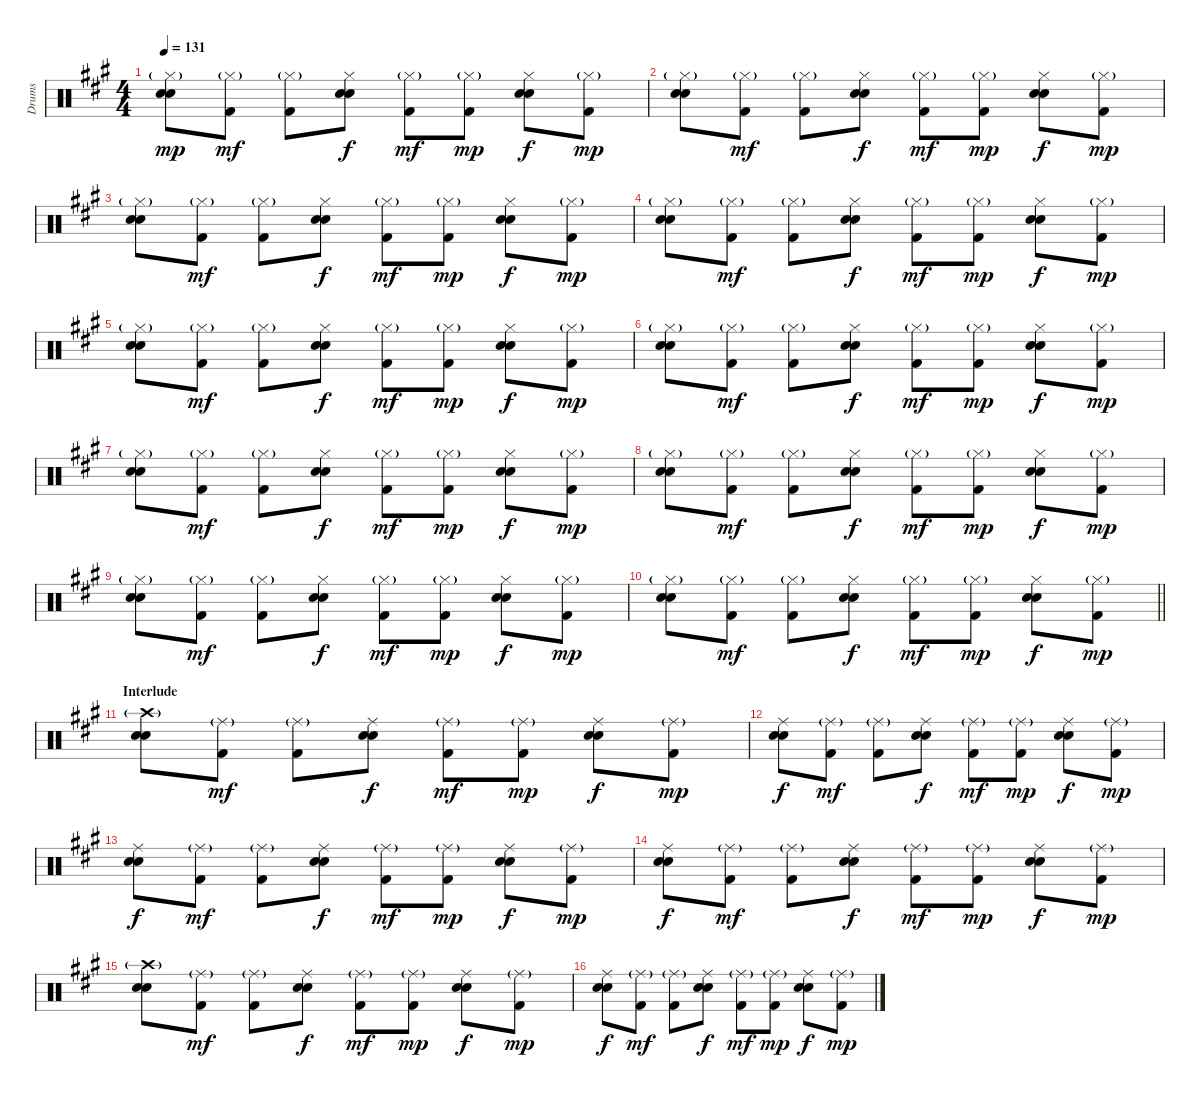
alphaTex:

\track ("Drums" "Drums") {instrument percussion}
\staff {score}
\articulation defaults
\ts (4 4)
\tempo 131
\clef neutral
\ks a
("Hi-Hat (closed)"{g} "Electric Snare (hit)" "Snare (hit) 2").8{dy mp} ("Hi-Hat (closed)"{g} "Kick (hit) 2").8{dy mf} ("Hi-Hat (closed)"{g} "Kick (hit) 2").8 ("Hi-Hat (closed)" "Electric Snare (hit)" "Snare (hit) 2").8{dy f} ("Hi-Hat (closed)"{g} "Kick (hit) 2").8{dy mf} ("Hi-Hat (closed)"{g} "Kick (hit) 2").8{dy mp} ("Hi-Hat (closed)" "Electric Snare (hit)" "Snare (hit) 2").8{dy f} ("Hi-Hat (closed)"{g} "Kick (hit) 2").8{dy mp} |
("Hi-Hat (closed)"{g} "Electric Snare (hit)" "Snare (hit) 2").8 ("Hi-Hat (closed)"{g} "Kick (hit) 2").8{dy mf} ("Hi-Hat (closed)"{g} "Kick (hit) 2").8 ("Hi-Hat (closed)" "Electric Snare (hit)" "Snare (hit) 2").8{dy f} ("Hi-Hat (closed)"{g} "Kick (hit) 2").8{dy mf} ("Hi-Hat (closed)"{g} "Kick (hit) 2").8{dy mp} ("Hi-Hat (closed)" "Electric Snare (hit)" "Snare (hit) 2").8{dy f} ("Hi-Hat (closed)"{g} "Kick (hit) 2").8{dy mp} |
("Hi-Hat (closed)"{g} "Electric Snare (hit)" "Snare (hit) 2").8 ("Hi-Hat (closed)"{g} "Kick (hit) 2").8{dy mf} ("Hi-Hat (closed)"{g} "Kick (hit) 2").8 ("Hi-Hat (closed)" "Electric Snare (hit)" "Snare (hit) 2").8{dy f} ("Hi-Hat (closed)"{g} "Kick (hit) 2").8{dy mf} ("Hi-Hat (closed)"{g} "Kick (hit) 2").8{dy mp} ("Hi-Hat (closed)" "Electric Snare (hit)" "Snare (hit) 2").8{dy f} ("Hi-Hat (closed)"{g} "Kick (hit) 2").8{dy mp} |
("Hi-Hat (closed)"{g} "Electric Snare (hit)" "Snare (hit) 2").8 ("Hi-Hat (closed)"{g} "Kick (hit) 2").8{dy mf} ("Hi-Hat (closed)"{g} "Kick (hit) 2").8 ("Hi-Hat (closed)" "Electric Snare (hit)" "Snare (hit) 2").8{dy f} ("Hi-Hat (closed)"{g} "Kick (hit) 2").8{dy mf} ("Hi-Hat (closed)"{g} "Kick (hit) 2").8{dy mp} ("Hi-Hat (closed)" "Electric Snare (hit)" "Snare (hit) 2").8{dy f} ("Hi-Hat (closed)"{g} "Kick (hit) 2").8{dy mp} |
("Hi-Hat (closed)"{g} "Electric Snare (hit)" "Snare (hit) 2").8 ("Hi-Hat (closed)"{g} "Kick (hit) 2").8{dy mf} ("Hi-Hat (closed)"{g} "Kick (hit) 2").8 ("Hi-Hat (closed)" "Electric Snare (hit)" "Snare (hit) 2").8{dy f} ("Hi-Hat (closed)"{g} "Kick (hit) 2").8{dy mf} ("Hi-Hat (closed)"{g} "Kick (hit) 2").8{dy mp} ("Hi-Hat (closed)" "Electric Snare (hit)" "Snare (hit) 2").8{dy f} ("Hi-Hat (closed)"{g} "Kick (hit) 2").8{dy mp} |
("Hi-Hat (closed)"{g} "Electric Snare (hit)" "Snare (hit) 2").8 ("Hi-Hat (closed)"{g} "Kick (hit) 2").8{dy mf} ("Hi-Hat (closed)"{g} "Kick (hit) 2").8 ("Hi-Hat (closed)" "Electric Snare (hit)" "Snare (hit) 2").8{dy f} ("Hi-Hat (closed)"{g} "Kick (hit) 2").8{dy mf} ("Hi-Hat (closed)"{g} "Kick (hit) 2").8{dy mp} ("Hi-Hat (closed)" "Electric Snare (hit)" "Snare (hit) 2").8{dy f} ("Hi-Hat (closed)"{g} "Kick (hit) 2").8{dy mp} |
("Hi-Hat (closed)"{g} "Electric Snare (hit)" "Snare (hit) 2").8 ("Hi-Hat (closed)"{g} "Kick (hit) 2").8{dy mf} ("Hi-Hat (closed)"{g} "Kick (hit) 2").8 ("Hi-Hat (closed)" "Electric Snare (hit)" "Snare (hit) 2").8{dy f} ("Hi-Hat (closed)"{g} "Kick (hit) 2").8{dy mf} ("Hi-Hat (closed)"{g} "Kick (hit) 2").8{dy mp} ("Hi-Hat (closed)" "Electric Snare (hit)" "Snare (hit) 2").8{dy f} ("Hi-Hat (closed)"{g} "Kick (hit) 2").8{dy mp} |
("Hi-Hat (closed)"{g} "Electric Snare (hit)" "Snare (hit) 2").8 ("Hi-Hat (closed)"{g} "Kick (hit) 2").8{dy mf} ("Hi-Hat (closed)"{g} "Kick (hit) 2").8 ("Hi-Hat (closed)" "Electric Snare (hit)" "Snare (hit) 2").8{dy f} ("Hi-Hat (closed)"{g} "Kick (hit) 2").8{dy mf} ("Hi-Hat (closed)"{g} "Kick (hit) 2").8{dy mp} ("Hi-Hat (closed)" "Electric Snare (hit)" "Snare (hit) 2").8{dy f} ("Hi-Hat (closed)"{g} "Kick (hit) 2").8{dy mp} |
("Hi-Hat (closed)"{g} "Electric Snare (hit)" "Snare (hit) 2").8 ("Hi-Hat (closed)"{g} "Kick (hit) 2").8{dy mf} ("Hi-Hat (closed)"{g} "Kick (hit) 2").8 ("Hi-Hat (closed)" "Electric Snare (hit)" "Snare (hit) 2").8{dy f} ("Hi-Hat (closed)"{g} "Kick (hit) 2").8{dy mf} ("Hi-Hat (closed)"{g} "Kick (hit) 2").8{dy mp} ("Hi-Hat (closed)" "Electric Snare (hit)" "Snare (hit) 2").8{dy f} ("Hi-Hat (closed)"{g} "Kick (hit) 2").8{dy mp} |
\barLineRight lightlight
("Hi-Hat (closed)"{g} "Electric Snare (hit)" "Snare (hit) 2").8 ("Hi-Hat (closed)"{g} "Kick (hit) 2").8{dy mf} ("Hi-Hat (closed)"{g} "Kick (hit) 2").8 ("Hi-Hat (closed)" "Electric Snare (hit)" "Snare (hit) 2").8{dy f} ("Hi-Hat (closed)"{g} "Kick (hit) 2").8{dy mf} ("Hi-Hat (closed)"{g} "Kick (hit) 2").8{dy mp} ("Hi-Hat (closed)" "Electric Snare (hit)" "Snare (hit) 2").8{dy f} ("Hi-Hat (closed)"{g} "Kick (hit) 2").8{dy mp} |
\section ("" "Interlude")
("Crash high (hit)"{g} "Electric Snare (hit)" "Snare (hit) 2").8 ("Ride (middle)"{g} "Kick (hit) 2").8{dy mf} ("Ride (middle)"{g} "Kick (hit) 2").8 ("Ride (middle)" "Electric Snare (hit)" "Snare (hit) 2").8{dy f} ("Ride (middle)"{g} "Kick (hit) 2").8{dy mf} ("Ride (middle)"{g} "Kick (hit) 2").8{dy mp} ("Ride (middle)" "Electric Snare (hit)" "Snare (hit) 2").8{dy f} ("Ride (middle)"{g} "Kick (hit) 2").8{dy mp} |
("Ride (middle)" "Electric Snare (hit)" "Snare (hit) 2").8{dy f} ("Ride (middle)"{g} "Kick (hit) 2").8{dy mf} ("Ride (middle)"{g} "Kick (hit) 2").8 ("Ride (middle)" "Electric Snare (hit)" "Snare (hit) 2").8{dy f} ("Ride (middle)"{g} "Kick (hit) 2").8{dy mf} ("Ride (middle)"{g} "Kick (hit) 2").8{dy mp} ("Ride (middle)" "Electric Snare (hit)" "Snare (hit) 2").8{dy f} ("Ride (middle)"{g} "Kick (hit) 2").8{dy mp} |
("Ride (middle)" "Electric Snare (hit)" "Snare (hit) 2").8{dy f} ("Ride (middle)"{g} "Kick (hit) 2").8{dy mf} ("Ride (middle)"{g} "Kick (hit) 2").8 ("Ride (middle)" "Electric Snare (hit)" "Snare (hit) 2").8{dy f} ("Ride (middle)"{g} "Kick (hit) 2").8{dy mf} ("Ride (middle)"{g} "Kick (hit) 2").8{dy mp} ("Ride (middle)" "Electric Snare (hit)" "Snare (hit) 2").8{dy f} ("Ride (middle)"{g} "Kick (hit) 2").8{dy mp} |
("Ride (middle)" "Electric Snare (hit)" "Snare (hit) 2").8{dy f} ("Ride (middle)"{g} "Kick (hit) 2").8{dy mf} ("Ride (middle)"{g} "Kick (hit) 2").8 ("Ride (middle)" "Electric Snare (hit)" "Snare (hit) 2").8{dy f} ("Ride (middle)"{g} "Kick (hit) 2").8{dy mf} ("Ride (middle)"{g} "Kick (hit) 2").8{dy mp} ("Ride (middle)" "Electric Snare (hit)" "Snare (hit) 2").8{dy f} ("Ride (middle)"{g} "Kick (hit) 2").8{dy mp} |
("Crash high (hit)"{g} "Electric Snare (hit)" "Snare (hit) 2").8 ("Ride (middle)"{g} "Kick (hit) 2").8{dy mf} ("Ride (middle)"{g} "Kick (hit) 2").8 ("Ride (middle)" "Electric Snare (hit)" "Snare (hit) 2").8{dy f} ("Ride (middle)"{g} "Kick (hit) 2").8{dy mf} ("Ride (middle)"{g} "Kick (hit) 2").8{dy mp} ("Ride (middle)" "Electric Snare (hit)" "Snare (hit) 2").8{dy f} ("Ride (middle)"{g} "Kick (hit) 2").8{dy mp} |
("Ride (middle)" "Electric Snare (hit)" "Snare (hit) 2").8{dy f} ("Ride (middle)"{g} "Kick (hit) 2").8{dy mf} ("Ride (middle)"{g} "Kick (hit) 2").8 ("Ride (middle)" "Electric Snare (hit)" "Snare (hit) 2").8{dy f} ("Ride (middle)"{g} "Kick (hit) 2").8{dy mf} ("Ride (middle)"{g} "Kick (hit) 2").8{dy mp} ("Ride (middle)" "Electric Snare (hit)" "Snare (hit) 2").8{dy f} ("Ride (middle)"{g} "Kick (hit) 2").8{dy mp}
